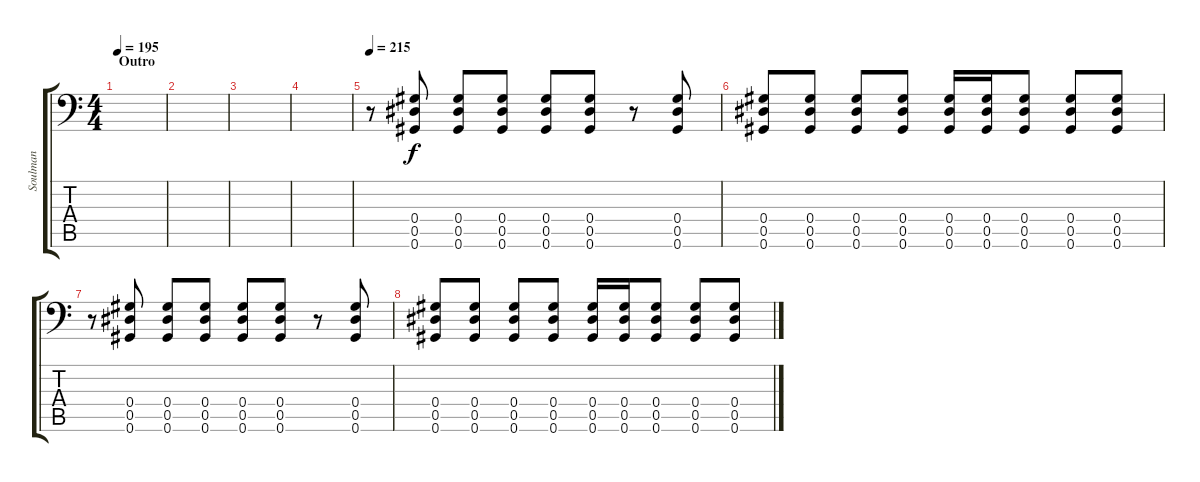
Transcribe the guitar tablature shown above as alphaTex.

\track ("Soulman" "Soulman") {instrument distortionguitar}
\staff {score tabs}
\tuning (Bb3 F3 Db3 Ab2 Eb2 Ab1) {hide}
\ts (4 4)
\section ("" "Outro")
\tempo 195
\clef f4
\ks c
|
|
|
|
\tempo 215
r.8 (0.4 0.5 0.6).8 (0.4 0.5 0.6).8 (0.4 0.5 0.6).8 (0.4 0.5 0.6).8 (0.4 0.5 0.6).8 r.8 (0.4 0.5 0.6).8 |
(0.4 0.5 0.6).8 (0.4 0.5 0.6).8 (0.4 0.5 0.6).8 (0.4 0.5 0.6).8 (0.4 0.5 0.6).16 (0.4 0.5 0.6).16 (0.4 0.5 0.6).8 (0.4 0.5 0.6).8 (0.4 0.5 0.6).8 |
r.8 (0.4 0.5 0.6).8 (0.4 0.5 0.6).8 (0.4 0.5 0.6).8 (0.4 0.5 0.6).8 (0.4 0.5 0.6).8 r.8 (0.4 0.5 0.6).8 |
(0.4 0.5 0.6).8 (0.4 0.5 0.6).8 (0.4 0.5 0.6).8 (0.4 0.5 0.6).8 (0.4 0.5 0.6).16 (0.4 0.5 0.6).16 (0.4 0.5 0.6).8 (0.4 0.5 0.6).8 (0.4 0.5 0.6).8
